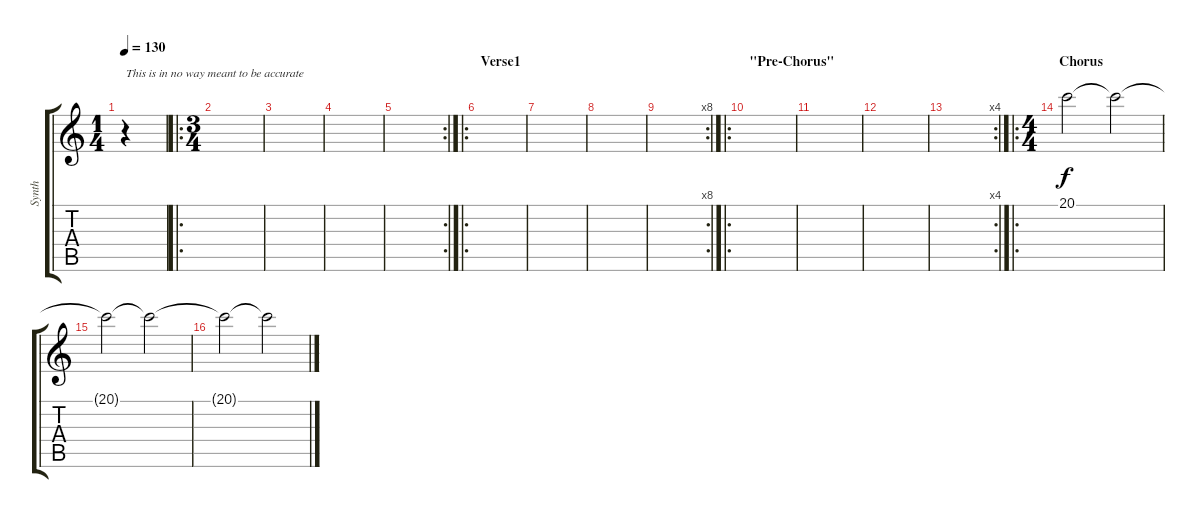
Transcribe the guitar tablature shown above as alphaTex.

\track ("Synth" "Synth") {instrument fx6goblins}
\staff {score tabs}
\tuning (E4 B3 G3 D3 A2 E2) {hide}
\ts (1 4)
\tempo 130
\clef g2
\ks c
r.4{txt "This is in no way meant to be accurate" dy f instrument fx6goblins} |
\ro
\ts (3 4)
|
|
|
\rc 2
|
\ro
\section ("" "Verse1")
|
|
|
\rc 8
|
\ro
\section ("" "\"Pre-Chorus\"")
|
|
|
\rc 4
|
\ro
\ts (4 4)
\section ("" "Chorus")
20.1.2 20.1{t}.2 |
20.1{t}.2 20.1{t}.2 |
20.1{t}.2 20.1{t}.2
